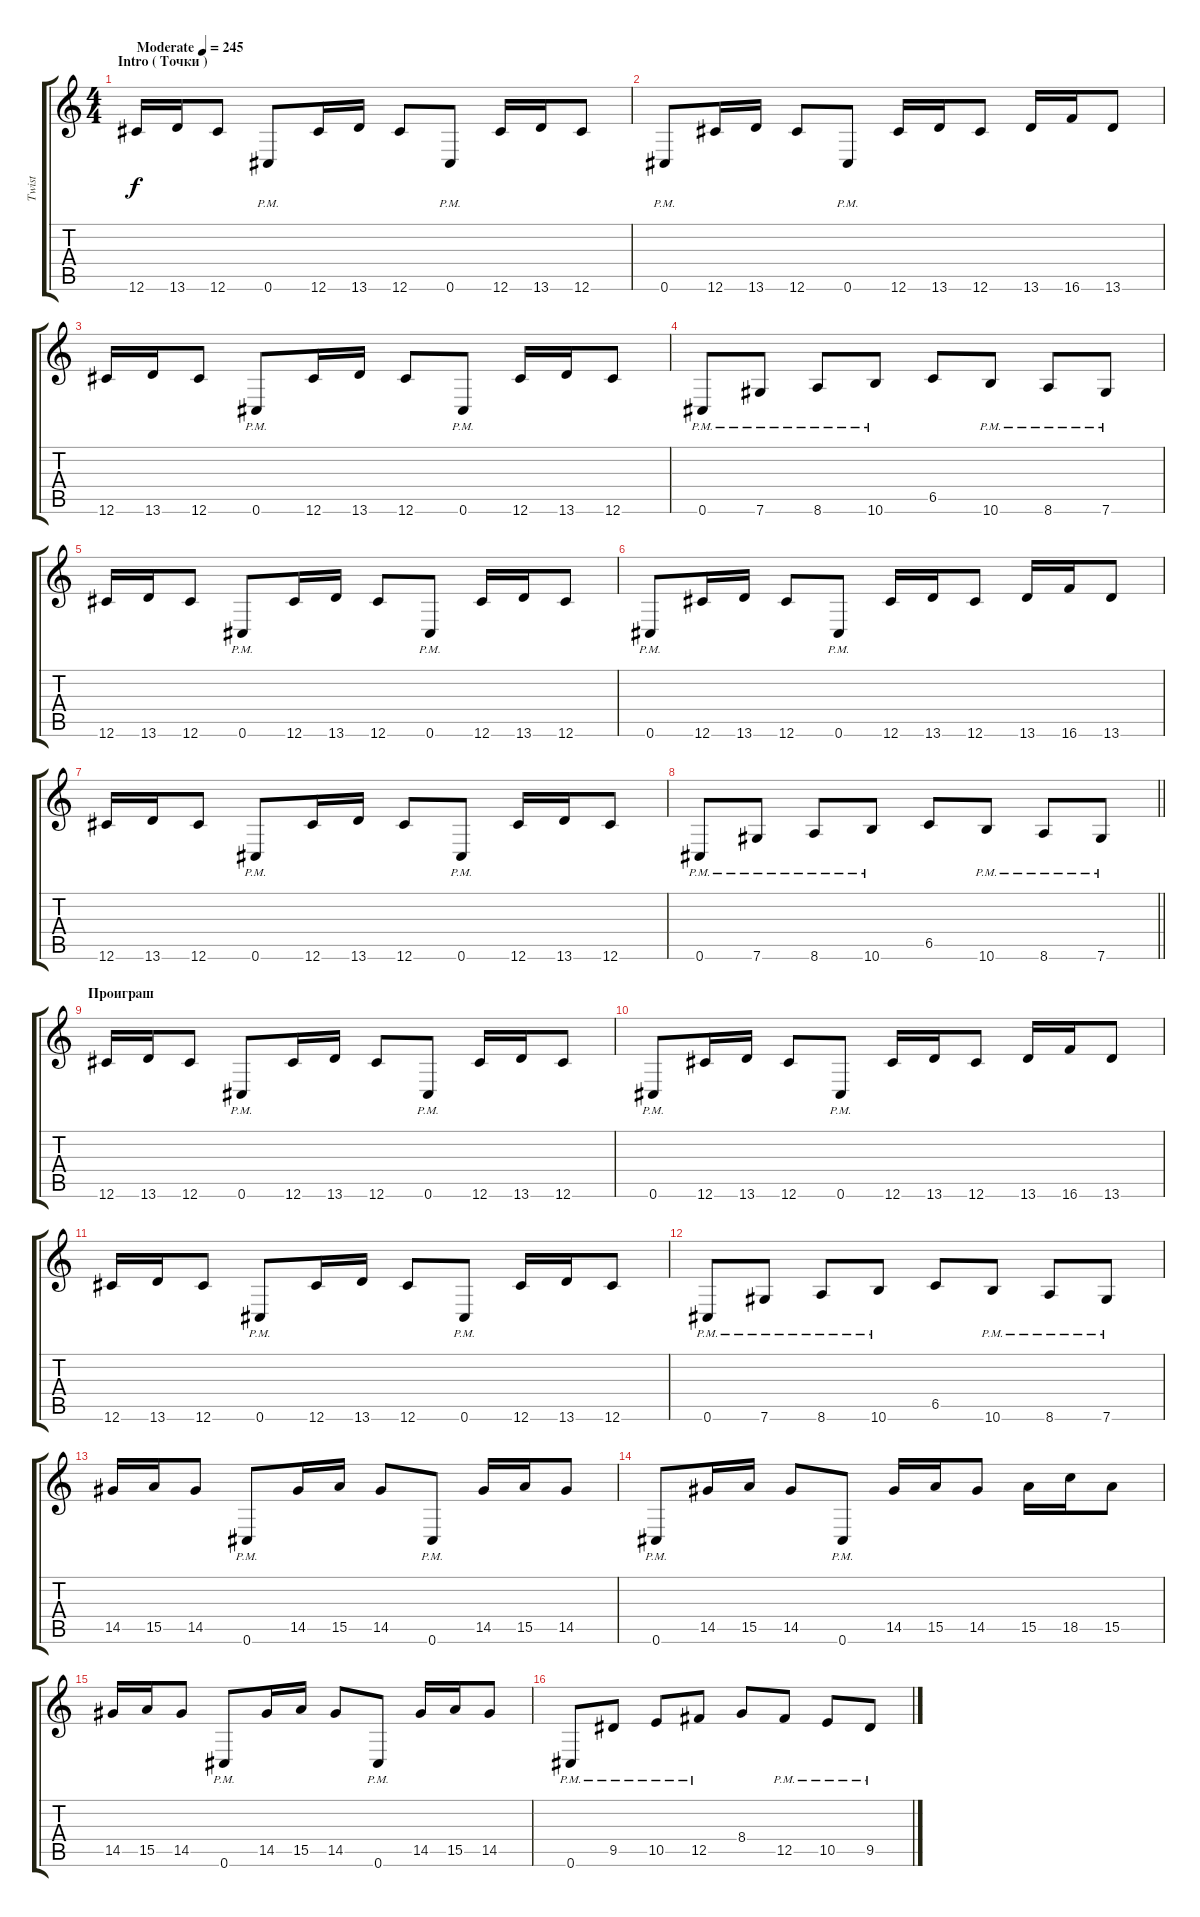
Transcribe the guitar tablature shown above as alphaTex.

\track ("Twist" "Twist") {instrument distortionguitar}
\staff {score tabs}
\tuning (Db4 Ab3 E3 B2 Gb2 Db2) {hide}
\ts (4 4)
\section ("" "Intro ( Точки )")
\tempo (245 "Moderate")
\clef g2
\ks c
12.6.16{dy f instrument distortionguitar} 13.6.16 12.6.8 0.6{pm}.8 12.6.16 13.6.16 12.6.8 0.6{pm}.8 12.6.16 13.6.16 12.6.8 |
0.6{pm}.8 12.6.16 13.6.16 12.6.8 0.6{pm}.8 12.6.16 13.6.16 12.6.8 13.6.16 16.6.16 13.6.8 |
12.6.16 13.6.16 12.6.8 0.6{pm}.8 12.6.16 13.6.16 12.6.8 0.6{pm}.8 12.6.16 13.6.16 12.6.8 |
0.6{pm}.8 7.6{pm}.8 8.6{pm}.8 10.6{pm}.8 6.5.8 10.6{pm}.8 8.6{pm}.8 7.6{pm}.8 |
12.6.16 13.6.16 12.6.8 0.6{pm}.8 12.6.16 13.6.16 12.6.8 0.6{pm}.8 12.6.16 13.6.16 12.6.8 |
0.6{pm}.8 12.6.16 13.6.16 12.6.8 0.6{pm}.8 12.6.16 13.6.16 12.6.8 13.6.16 16.6.16 13.6.8 |
12.6.16 13.6.16 12.6.8 0.6{pm}.8 12.6.16 13.6.16 12.6.8 0.6{pm}.8 12.6.16 13.6.16 12.6.8 |
\barLineRight lightlight
0.6{pm}.8 7.6{pm}.8 8.6{pm}.8 10.6{pm}.8 6.5.8 10.6{pm}.8 8.6{pm}.8 7.6{pm}.8 |
\section ("" "Проиграш")
12.6.16 13.6.16 12.6.8 0.6{pm}.8 12.6.16 13.6.16 12.6.8 0.6{pm}.8 12.6.16 13.6.16 12.6.8 |
0.6{pm}.8 12.6.16 13.6.16 12.6.8 0.6{pm}.8 12.6.16 13.6.16 12.6.8 13.6.16 16.6.16 13.6.8 |
12.6.16 13.6.16 12.6.8 0.6{pm}.8 12.6.16 13.6.16 12.6.8 0.6{pm}.8 12.6.16 13.6.16 12.6.8 |
0.6{pm}.8 7.6{pm}.8 8.6{pm}.8 10.6{pm}.8 6.5.8 10.6{pm}.8 8.6{pm}.8 7.6{pm}.8 |
14.5.16 15.5.16 14.5.8 0.6{pm}.8 14.5.16 15.5.16 14.5.8 0.6{pm}.8 14.5.16 15.5.16 14.5.8 |
0.6{pm}.8 14.5.16 15.5.16 14.5.8 0.6{pm}.8 14.5.16 15.5.16 14.5.8 15.5.16 18.5.16 15.5.8 |
14.5.16 15.5.16 14.5.8 0.6{pm}.8 14.5.16 15.5.16 14.5.8 0.6{pm}.8 14.5.16 15.5.16 14.5.8 |
0.6{pm}.8 9.5{pm}.8 10.5{pm}.8 12.5{pm}.8 8.4.8 12.5{pm}.8 10.5{pm}.8 9.5{pm}.8
